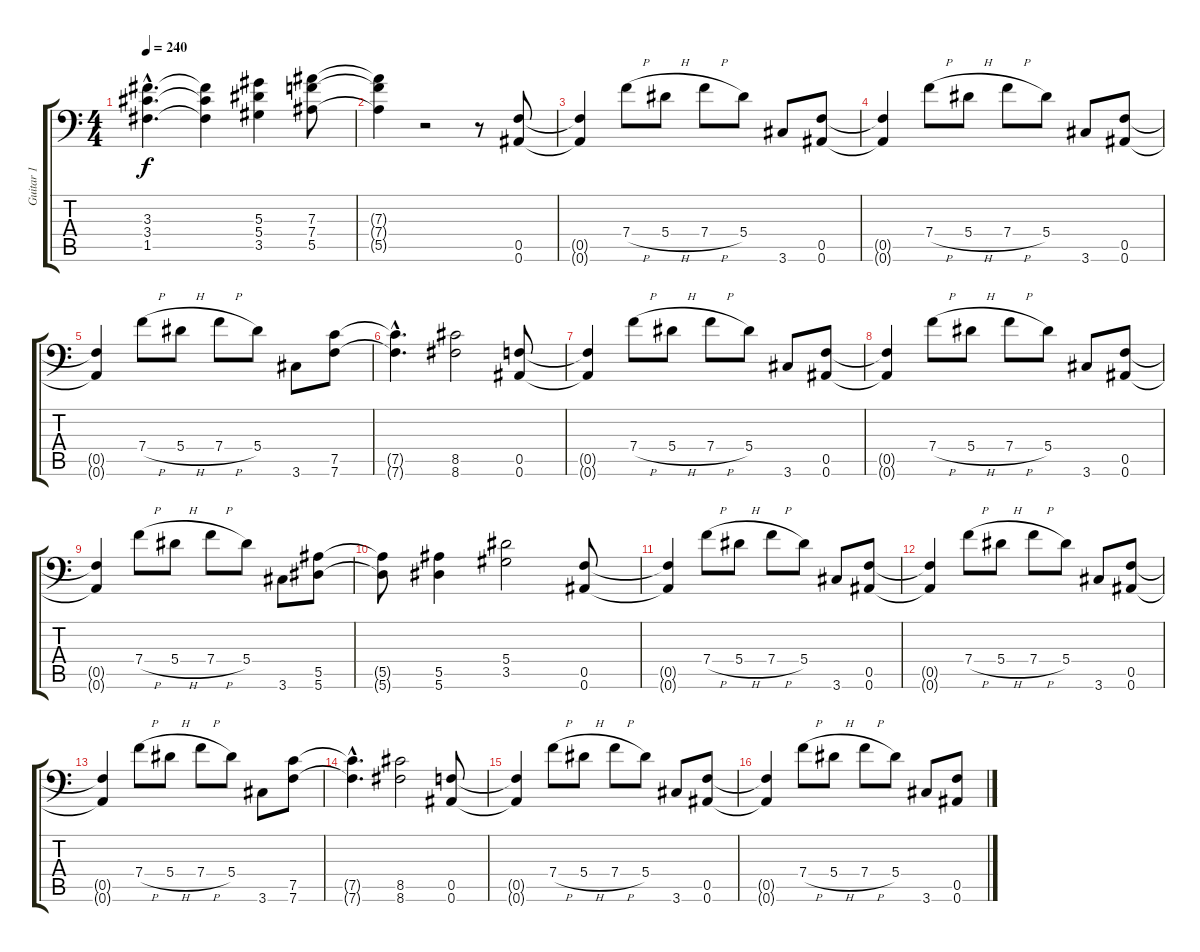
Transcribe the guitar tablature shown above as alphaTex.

\track ("Guitar 1" "Guitar 1") {instrument distortionguitar}
\staff {score tabs}
\tuning (C4 G3 Eb3 Bb2 F2 Bb1) {hide}
\ts (4 4)
\tempo 240
\clef f4
\ks c
(3.3{hac t} 3.4{hac t} 1.5{hac t}).4{d dy f} (3.3{t} 3.4{t} 1.5{t}).4 (5.3 5.4 3.5).4 (7.3 7.4 5.5).8 |
(7.3{t} 7.4{t} 5.5{t}).4 r.2 r.8 (0.5 0.6).8 |
(0.5{t} 0.6{t}).4 7.4{h}.8 5.4{h}.8 7.4{h}.8 5.4.8 3.6.8 (0.5 0.6).8 |
(0.5{t} 0.6{t}).4 7.4{h}.8 5.4{h}.8 7.4{h}.8 5.4.8 3.6.8 (0.5 0.6).8 |
(0.5{t} 0.6{t}).4 7.4{h}.8 5.4{h}.8 7.4{h}.8 5.4.8 3.6.8 (7.5 7.6).8 |
(7.5{hac t} 7.6{hac t}).4{d} (8.5 8.6).2 (0.5 0.6).8 |
(0.5{t} 0.6{t}).4 7.4{h}.8 5.4{h}.8 7.4{h}.8 5.4.8 3.6.8 (0.5 0.6).8 |
(0.5{t} 0.6{t}).4 7.4{h}.8 5.4{h}.8 7.4{h}.8 5.4.8 3.6.8 (0.5 0.6).8 |
(0.5{t} 0.6{t}).4 7.4{h}.8 5.4{h}.8 7.4{h}.8 5.4.8 3.6.8 (5.5 5.6).8 |
(5.5{t} 5.6{t}).8 (5.5 5.6).4 (5.4 3.5).2 (0.5 0.6).8 |
(0.5{t} 0.6{t}).4 7.4{h}.8 5.4{h}.8 7.4{h}.8 5.4.8 3.6.8 (0.5 0.6).8 |
(0.5{t} 0.6{t}).4 7.4{h}.8 5.4{h}.8 7.4{h}.8 5.4.8 3.6.8 (0.5 0.6).8 |
(0.5{t} 0.6{t}).4 7.4{h}.8 5.4{h}.8 7.4{h}.8 5.4.8 3.6.8 (7.5 7.6).8 |
(7.5{hac t} 7.6{hac t}).4{d} (8.5 8.6).2 (0.5 0.6).8 |
(0.5{t} 0.6{t}).4 7.4{h}.8 5.4{h}.8 7.4{h}.8 5.4.8 3.6.8 (0.5 0.6).8 |
(0.5{t} 0.6{t}).4 7.4{h}.8 5.4{h}.8 7.4{h}.8 5.4.8 3.6.8 (0.5 0.6).8
